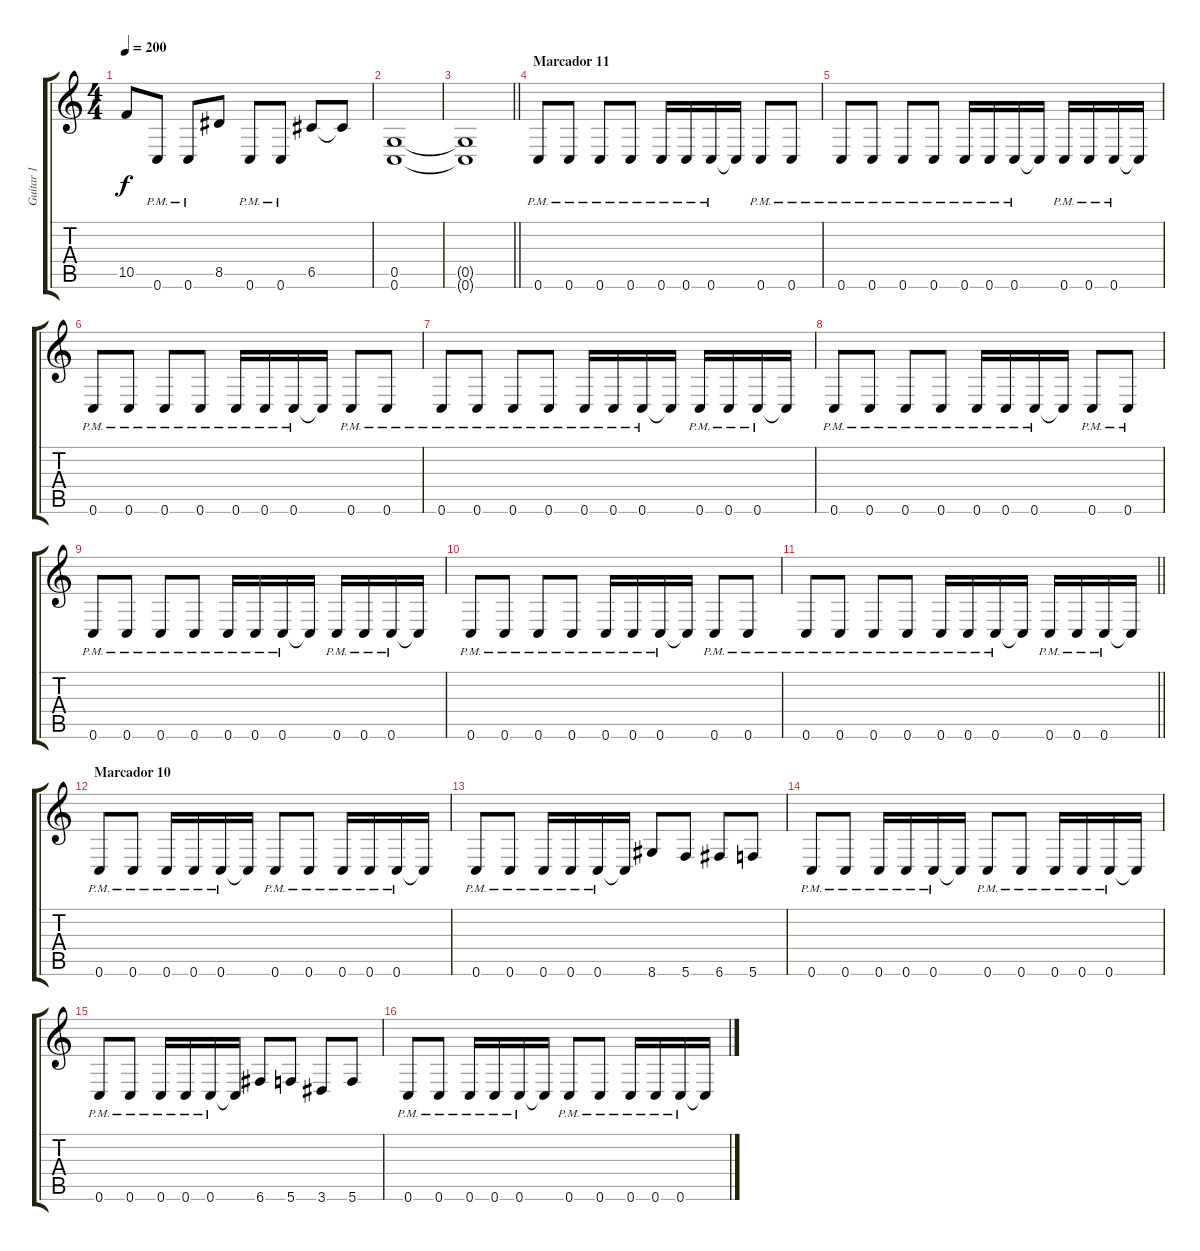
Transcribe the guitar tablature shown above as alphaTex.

\track ("Guitar 1" "Guitar 1") {instrument distortionguitar}
\staff {score tabs}
\tuning (D4 A3 F3 C3 G2 C2) {hide}
\ts (4 4)
\tempo 200
\clef g2
\ks c
10.5.8{dy f} 0.6{pm}.8 0.6{pm}.8 8.5.8 0.6{pm}.8 0.6{pm}.8 6.5.8 6.5{t}.8 |
(0.5 0.6).1 |
\barLineRight lightlight
(0.5{t} 0.6{t}).1 |
\section ("" "Marcador 11")
0.6{pm}.8 0.6{pm}.8 0.6{pm}.8 0.6{pm}.8 0.6{pm}.16 0.6{pm}.16 0.6{pm}.16 0.6{t}.16 0.6{pm}.8 0.6{pm}.8 |
0.6{pm}.8 0.6{pm}.8 0.6{pm}.8 0.6{pm}.8 0.6{pm}.16 0.6{pm}.16 0.6{pm}.16 0.6{t}.16 0.6{pm}.16 0.6{pm}.16 0.6{pm}.16 0.6{t}.16 |
0.6{pm}.8 0.6{pm}.8 0.6{pm}.8 0.6{pm}.8 0.6{pm}.16 0.6{pm}.16 0.6{pm}.16 0.6{t}.16 0.6{pm}.8 0.6{pm}.8 |
0.6{pm}.8 0.6{pm}.8 0.6{pm}.8 0.6{pm}.8 0.6{pm}.16 0.6{pm}.16 0.6{pm}.16 0.6{t}.16 0.6{pm}.16 0.6{pm}.16 0.6{pm}.16 0.6{t}.16 |
0.6{pm}.8 0.6{pm}.8 0.6{pm}.8 0.6{pm}.8 0.6{pm}.16 0.6{pm}.16 0.6{pm}.16 0.6{t}.16 0.6{pm}.8 0.6{pm}.8 |
0.6{pm}.8 0.6{pm}.8 0.6{pm}.8 0.6{pm}.8 0.6{pm}.16 0.6{pm}.16 0.6{pm}.16 0.6{t}.16 0.6{pm}.16 0.6{pm}.16 0.6{pm}.16 0.6{t}.16 |
0.6{pm}.8 0.6{pm}.8 0.6{pm}.8 0.6{pm}.8 0.6{pm}.16 0.6{pm}.16 0.6{pm}.16 0.6{t}.16 0.6{pm}.8 0.6{pm}.8 |
\barLineRight lightlight
0.6{pm}.8 0.6{pm}.8 0.6{pm}.8 0.6{pm}.8 0.6{pm}.16 0.6{pm}.16 0.6{pm}.16 0.6{t}.16 0.6{pm}.16 0.6{pm}.16 0.6{pm}.16 0.6{t}.16 |
\section ("" "Marcador 10")
0.6{pm}.8 0.6{pm}.8 0.6{pm}.16 0.6{pm}.16 0.6{pm}.16 0.6{t}.16 0.6{pm}.8 0.6{pm}.8 0.6{pm}.16 0.6{pm}.16 0.6{pm}.16 0.6{t}.16 |
0.6{pm}.8 0.6{pm}.8 0.6{pm}.16 0.6{pm}.16 0.6{pm}.16 0.6{t}.16 8.6.8 5.6.8 6.6.8 5.6.8 |
0.6{pm}.8 0.6{pm}.8 0.6{pm}.16 0.6{pm}.16 0.6{pm}.16 0.6{t}.16 0.6{pm}.8 0.6{pm}.8 0.6{pm}.16 0.6{pm}.16 0.6{pm}.16 0.6{t}.16 |
0.6{pm}.8 0.6{pm}.8 0.6{pm}.16 0.6{pm}.16 0.6{pm}.16 0.6{t}.16 6.6.8 5.6.8 3.6.8 5.6.8 |
0.6{pm}.8 0.6{pm}.8 0.6{pm}.16 0.6{pm}.16 0.6{pm}.16 0.6{t}.16 0.6{pm}.8 0.6{pm}.8 0.6{pm}.16 0.6{pm}.16 0.6{pm}.16 0.6{t}.16
